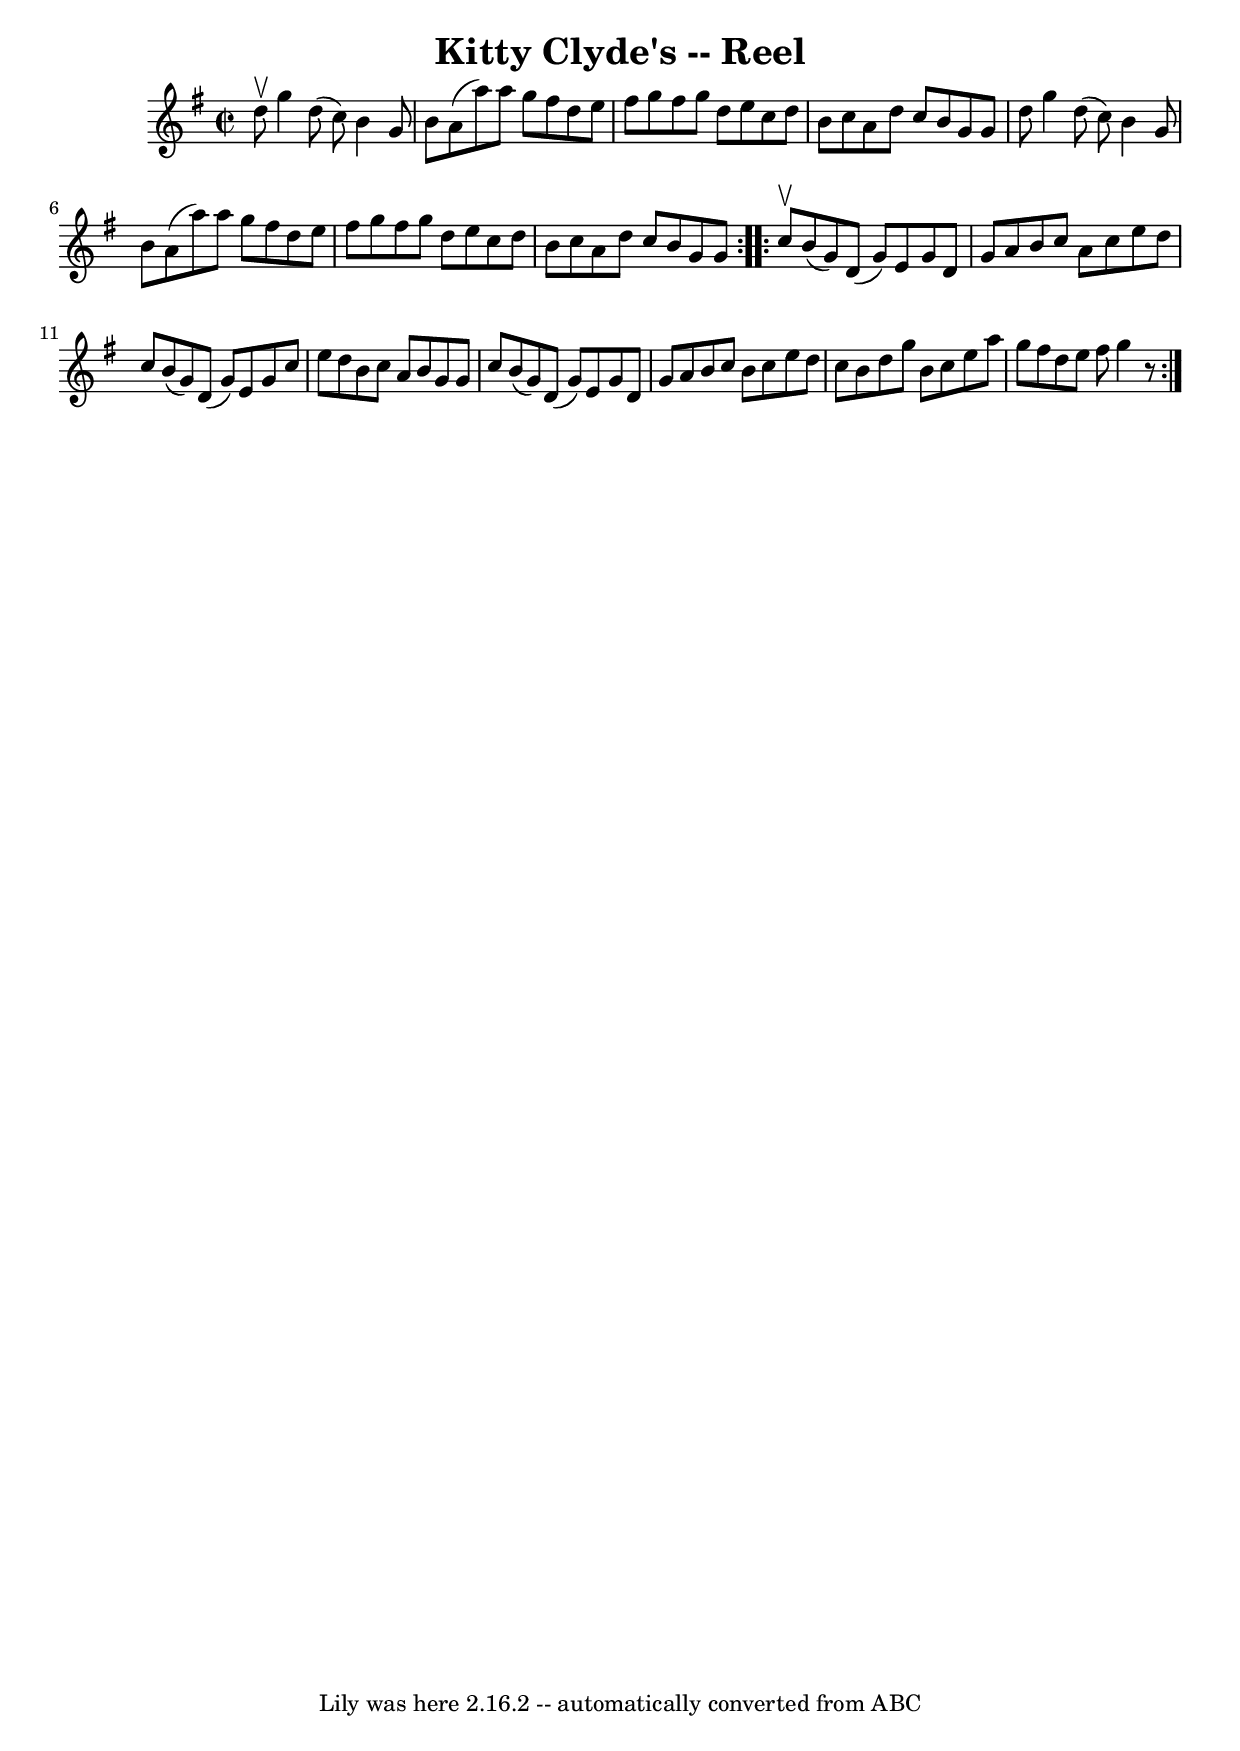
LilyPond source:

\version "2.7.40"
\include "Mammoth.ily"
\header {
	book = "Ryan's Mammoth Collection"
	crossRefNumber = "1"
	footnotes = "\\\\275"
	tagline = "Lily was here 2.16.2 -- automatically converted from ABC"
	title = "Kitty Clyde's -- Reel"
}
voicedefault =  {
\set Score.defaultBarType = "empty"

\repeat volta 2 {
\override Staff.TimeSignature #'style = #'C
 \time 2/2 \key g \major d''8^\upbow |
 g''4 d''8 (c''8)  
 b'4 g'8 b'8    |
 a'8 (a''8) a''8 g''8 fis''8    
d''8 e''8 fis''8    |
 g''8 fis''8 g''8 d''8 e''8    
c''8 d''8 b'8    |
 c''8 a'8 d''8 c''8 b'8 g'8    
g'8 d''8    |
 g''4 d''8 (c''8) b'4 g'8 b'8    
|
 a'8 (a''8) a''8 g''8 fis''8 d''8 e''8 fis''8  
  |
 g''8 fis''8 g''8 d''8 e''8 c''8 d''8 b'8    
|
 c''8 a'8 d''8 c''8 b'8 g'8 g'8    }     
\repeat volta 2 { c''8^\upbow |
 b'8 (g'8) d'8 (g'8) 
 e'8 g'8 d'8 g'8    |
 a'8 b'8 c''8 a'8 c''8    
e''8 d''8 c''8    |
 b'8 (g'8) d'8 (g'8) e'8    
g'8 c''8 e''8    |
 d''8 b'8 c''8 a'8 b'8 g'8    
g'8 c''8    |
 b'8 (g'8) d'8 (g'8) e'8 g'8    
d'8 g'8    |
 a'8 b'8 c''8 b'8 c''8 e''8 d''8    
c''8    |
 b'8 d''8 g''8 b'8 c''8 e''8 a''8 g''8   
 |
 fis''8 d''8 e''8 fis''8 g''4    r8 }   
}

\score{
    <<

	\context Staff="default"
	{
	    \voicedefault 
	}

    >>
	\layout {
	}
	\midi {}
}
